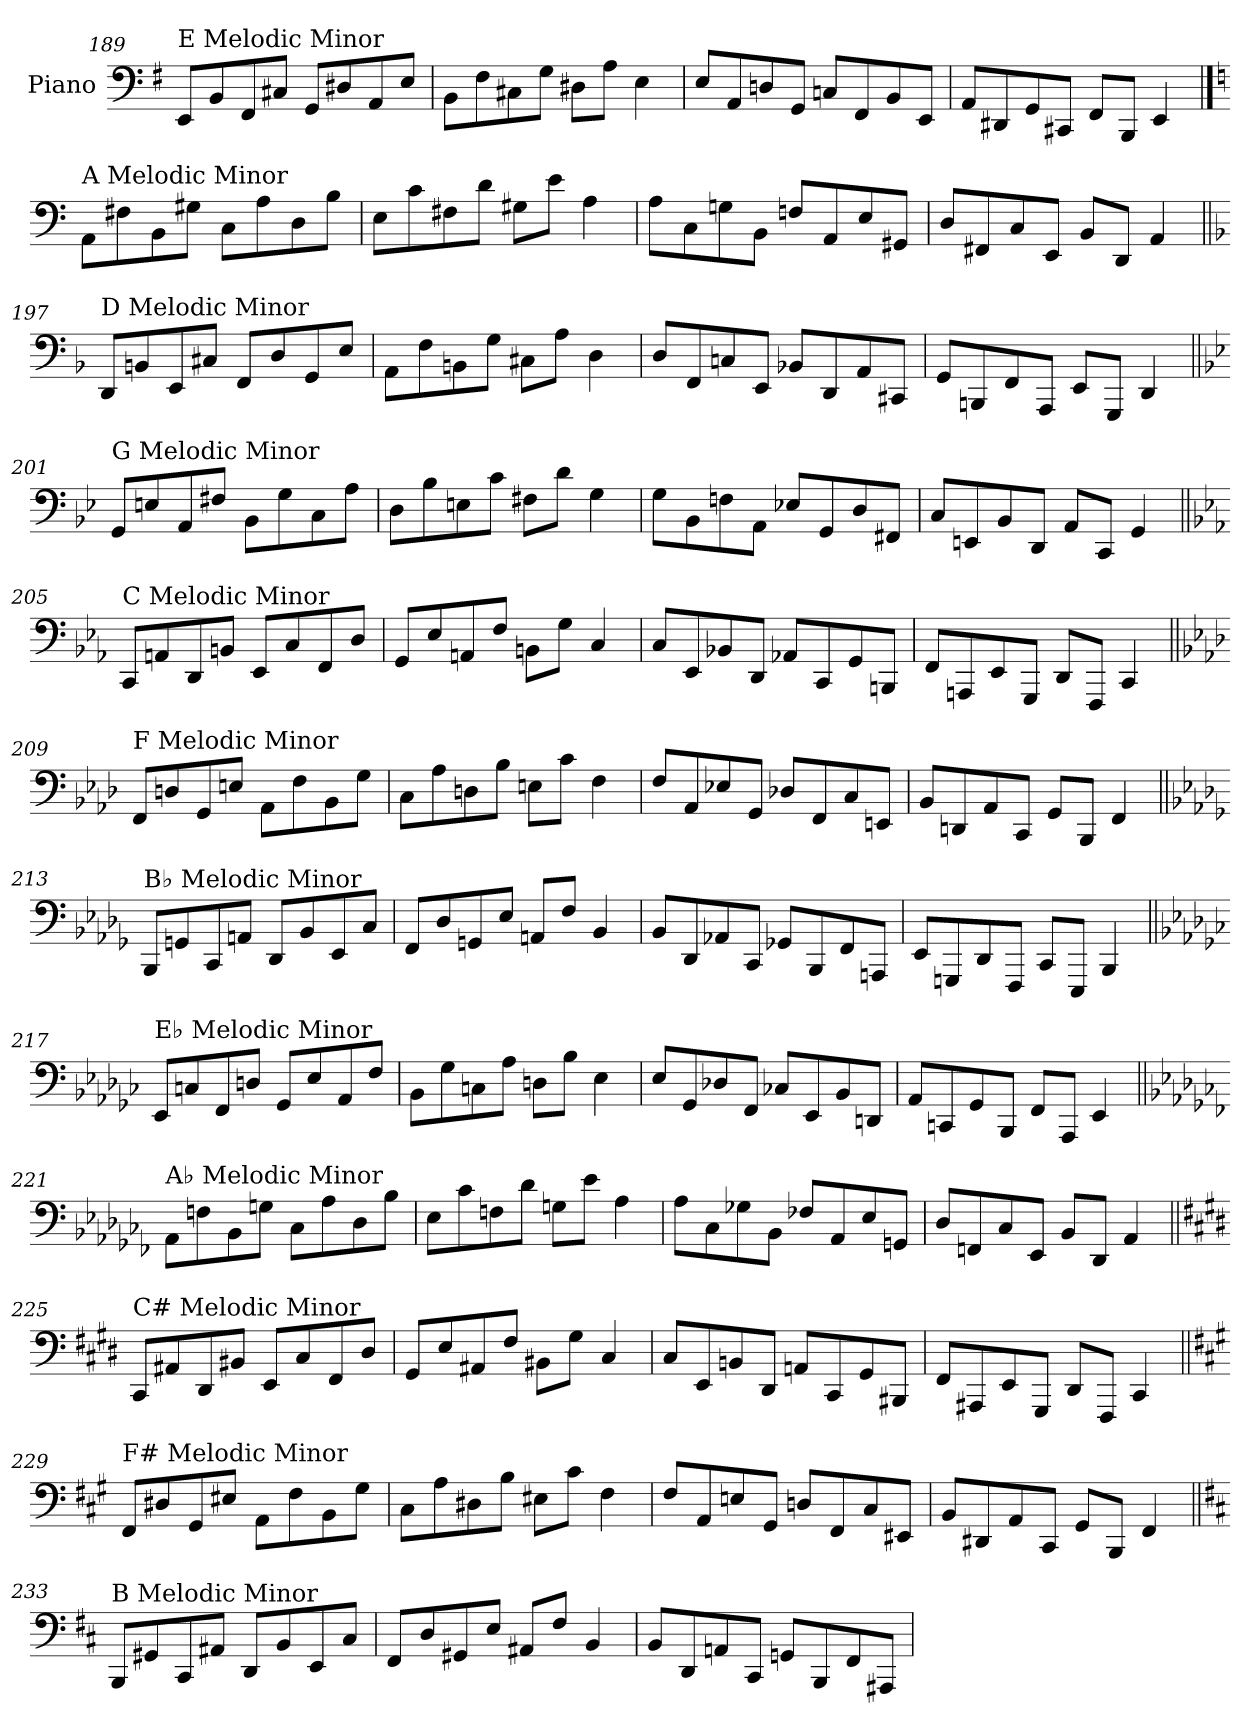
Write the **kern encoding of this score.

**kern
*part1
*staff1
*I"Piano
*I'Pno.
!!LO:LB:g=z
*clefF4
*k[f#]
=189
!LO:TX:a:t=E Melodic Minor
8EE/L
8BB/
8FF#/
8C#X/J
8GG/L
8D#X/
8AA/
8E/J
=190
8BB\L
8F#\
8C#X\
8G\J
8D#X\L
8A\J
4E\
=191
8E/L
8AA/
8Dn/
8GG/J
8Cn/L
8FF#/
8BB/
8EE/J
=192
8AA/L
8DD#X/
8GG/
8CC#X/J
8FF#/L
8BBB/J
4EE/
!!LO:PB:g=z
==193
*k[]
!LO:TX:a:t=A Melodic Minor
8AA\L
8F#X\
8BB\
8G#X\J
8C\L
8A\
8D\
8B\J
=194
8E\L
8c\
8F#X\
8d\J
8G#X\L
8e\J
4A\
=195
8A\L
8C\
8Gn\
8BB\J
8Fn/L
8AA/
8E/
8GG#X/J
=196
8D/L
8FF#X/
8C/
8EE/J
8BB/L
8DD/J
4AA/
!!LO:LB:g=z
=197||
*k[b-]
!LO:TX:a:t=D Melodic Minor
8DD/L
8BBn/
8EE/
8C#X/J
8FF/L
8D/
8GG/
8E/J
=198
8AA\L
8F\
8BBn\
8G\J
8C#X\L
8A\J
4D\
=199
8D/L
8FF/
8Cn/
8EE/J
8BB-X/L
8DD/
8AA/
8CC#X/J
=200
8GG/L
8BBBn/
8FF/
8AAA/J
8EE/L
8GGG/J
4DD/
!!LO:LB:g=z
=201||
*k[b-e-]
!LO:TX:a:t=G Melodic Minor
8GG/L
8En/
8AA/
8F#X/J
8BB-\L
8G\
8C\
8A\J
=202
8D\L
8B-\
8En\
8c\J
8F#X\L
8d\J
4G\
=203
8G\L
8BB-\
8Fn\
8AA\J
8E-X/L
8GG/
8D/
8FF#X/J
=204
8C/L
8EEn/
8BB-/
8DD/J
8AA/L
8CC/J
4GG/
!!LO:LB:g=z
=205||
*k[b-e-a-]
!LO:TX:a:t=C Melodic Minor
8CC/L
8AAn/
8DD/
8BBn/J
8EE-/L
8C/
8FF/
8D/J
=206
8GG/L
8E-/
8AAn/
8F/J
8BBn\L
8G\J
4C/
=207
8C/L
8EE-/
8BB-X/
8DD/J
8AA-X/L
8CC/
8GG/
8BBBn/J
=208
8FF/L
8AAAn/
8EE-/
8GGG/J
8DD/L
8FFF/J
4CC/
!!LO:LB:g=z
=209||
*k[b-e-a-d-]
!LO:TX:a:t=F Melodic Minor
8FF/L
8Dn/
8GG/
8En/J
8AA-\L
8F\
8BB-\
8G\J
=210
8C\L
8A-\
8Dn\
8B-\J
8En\L
8c\J
4F\
=211
8F/L
8AA-/
8E-X/
8GG/J
8D-X/L
8FF/
8C/
8EEn/J
=212
8BB-/L
8DDn/
8AA-/
8CC/J
8GG/L
8BBB-/J
4FF/
!!LO:LB:g=z
=213||
*k[b-e-a-d-g-]
!LO:TX:a:t=B♭ Melodic Minor
8BBB-/L
8GGn/
8CC/
8AAn/J
8DD-/L
8BB-/
8EE-/
8C/J
=214
8FF/L
8D-/
8GGn/
8E-/J
8AAn/L
8F/J
4BB-/
=215
8BB-/L
8DD-/
8AA-X/
8CC/J
8GG-X/L
8BBB-/
8FF/
8AAAn/J
=216
8EE-/L
8GGGn/
8DD-/
8FFF/J
8CC/L
8EEE-/J
4BBB-/
!!LO:PB:g=z
=217||
*k[b-e-a-d-g-c-]
!LO:TX:a:t=E♭ Melodic Minor
8EE-/L
8Cn/
8FF/
8Dn/J
8GG-/L
8E-/
8AA-/
8F/J
=218
8BB-\L
8G-\
8Cn\
8A-\J
8Dn\L
8B-\J
4E-\
=219
8E-/L
8GG-/
8D-X/
8FF/J
8C-X/L
8EE-/
8BB-/
8DDn/J
=220
8AA-/L
8CCn/
8GG-/
8BBB-/J
8FF/L
8AAA-/J
4EE-/
!!LO:LB:g=z
=221||
*k[b-e-a-d-g-c-f-]
!LO:TX:a:t=A♭ Melodic Minor
8AA-\L
8Fn\
8BB-\
8Gn\J
8C-\L
8A-\
8D-\
8B-\J
=222
8E-\L
8c-\
8Fn\
8d-\J
8Gn\L
8e-\J
4A-\
=223
8A-\L
8C-\
8G-X\
8BB-\J
8F-X/L
8AA-/
8E-/
8GGn/J
=224
8D-/L
8FFn/
8C-/
8EE-/J
8BB-/L
8DD-/J
4AA-/
!!LO:LB:g=z
=225||
*k[f#c#g#d#]
!LO:TX:a:t=C# Melodic Minor
8CC#/L
8AA#X/
8DD#/
8BB#X/J
8EE/L
8C#/
8FF#/
8D#/J
=226
8GG#/L
8E/
8AA#X/
8F#/J
8BB#X\L
8G#\J
4C#/
=227
8C#/L
8EE/
8BBn/
8DD#/J
8AAn/L
8CC#/
8GG#/
8BBB#X/J
=228
8FF#/L
8AAA#X/
8EE/
8GGG#/J
8DD#/L
8FFF#/J
4CC#/
!!LO:LB:g=z
=229||
*k[f#c#g#]
!LO:TX:a:t=F# Melodic Minor
8FF#/L
8D#X/
8GG#/
8E#X/J
8AA\L
8F#\
8BB\
8G#\J
=230
8C#\L
8A\
8D#X\
8B\J
8E#X\L
8c#\J
4F#\
=231
8F#/L
8AA/
8En/
8GG#/J
8Dn/L
8FF#/
8C#/
8EE#X/J
=232
8BB/L
8DD#X/
8AA/
8CC#/J
8GG#/L
8BBB/J
4FF#/
!!LO:LB:g=z
=233||
*k[f#c#]
!LO:TX:a:t=B Melodic Minor
8BBB/L
8GG#X/
8CC#/
8AA#X/J
8DD/L
8BB/
8EE/
8C#/J
=234
8FF#/L
8D/
8GG#X/
8E/J
8AA#X/L
8F#/J
4BB/
=235
8BB/L
8DD/
8AAn/
8CC#/J
8GGn/L
8BBB/
8FF#/
8AAA#X/J
=
*-
